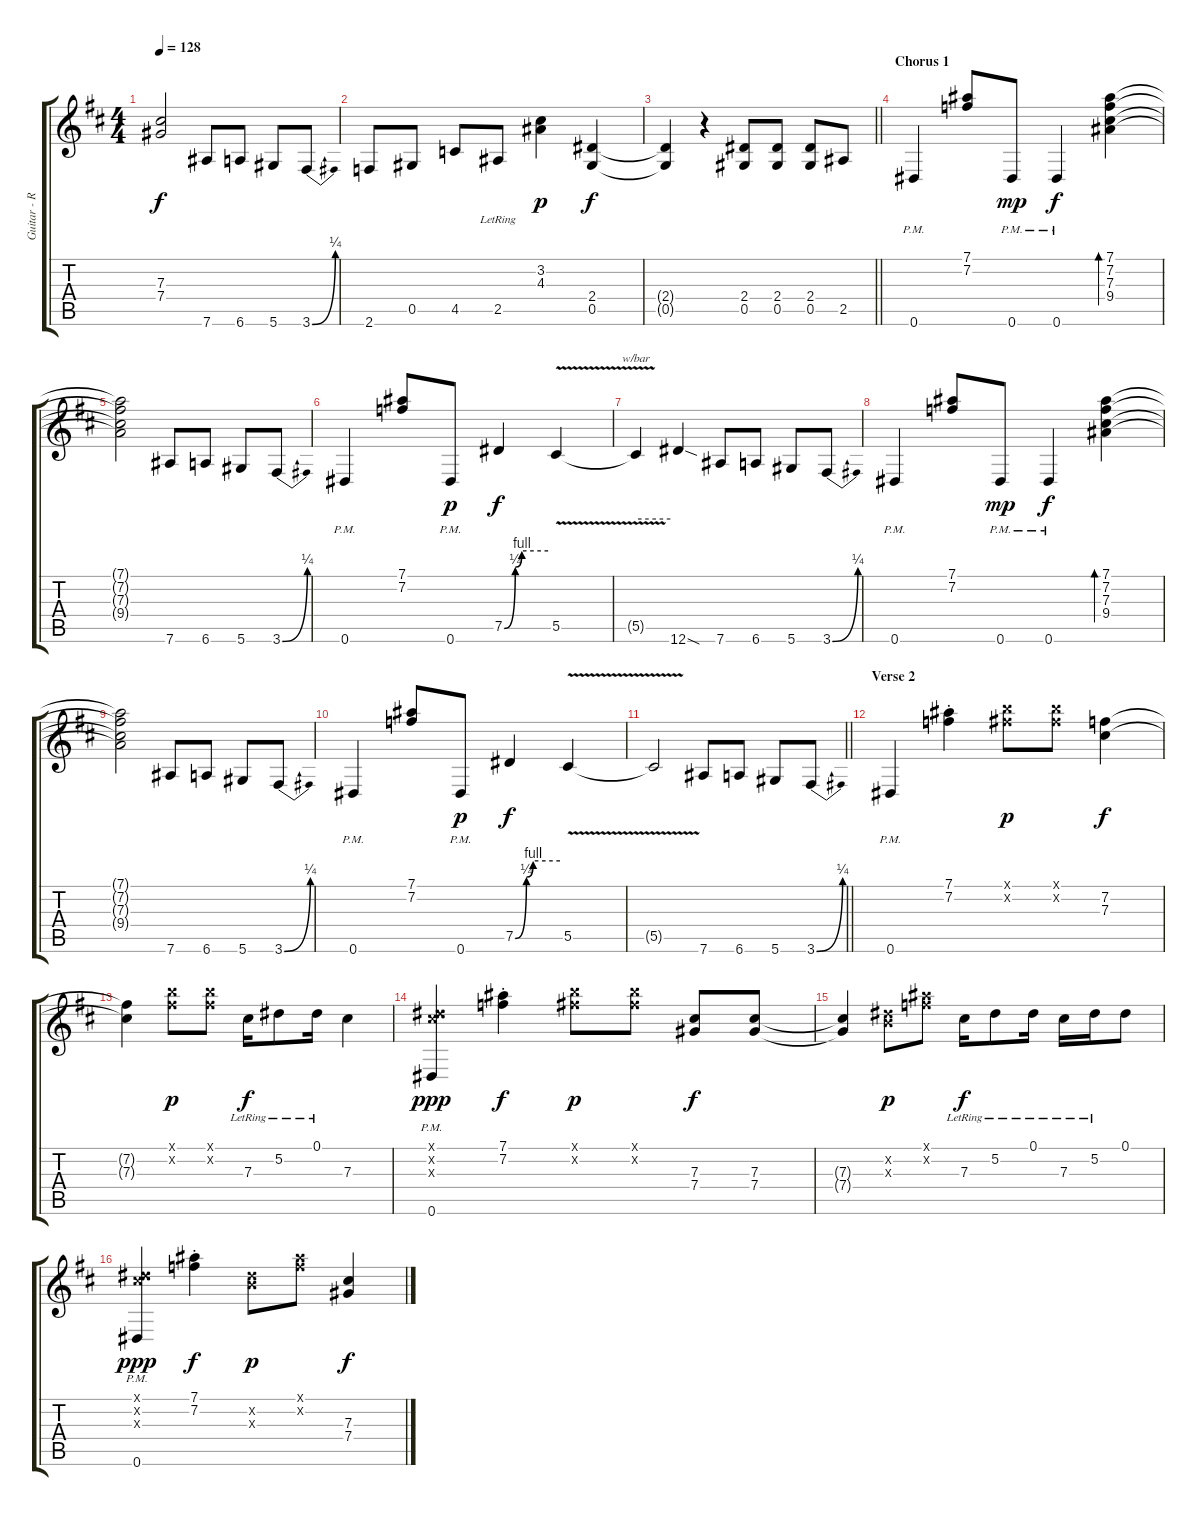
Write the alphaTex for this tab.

\track ("Guitar - Rhythm" "Guitar - R") {instrument distortionguitar}
\staff {score tabs}
\tuning (Eb4 Bb3 Gb3 Db3 Ab2 Eb2) {hide}
\ts (4 4)
\tempo 128
\clef g2
\ks bminor
(7.3{t} 7.4{t}).2{dy f} 7.6.8 6.6.8 5.6.8 3.6{be (bend 0 0 60 1)}.8 |
2.6.8 0.5.8 4.5.8 2.5{lr}.8 (3.2 4.3).4{dy p} (2.4 0.5).4{dy f} |
\barLineRight lightlight
(2.4{t} 0.5{t}).4 r.4 (2.4 0.5).8 (2.4 0.5).8 (2.4 0.5).8 2.5.8 |
\section ("" "Chorus 1")
0.6{pm}.4 (7.1 7.2).8 0.6{pm}.8{dy mp} 0.6{pm}.4{dy f} (7.1 7.2 7.3 9.4).4{bd 240} |
(7.1{t} 7.2{t} 7.3{t} 9.4{t}).2 7.6.8 6.6.8 5.6.8 3.6{be (bend 0 0 60 1)}.8 |
0.6{pm}.4 (7.1 7.2).8 0.6{pm}.8{dy p} 7.5{be (custom 0 0 15 1 24 4 60 4)}.4{dy f} 5.5{v}.4 |
5.5{t}.4{tbe (hold default 0 0 60 0)} 12.6{sod}.4 7.6.8 6.6.8 5.6.8 3.6{be (bend 0 0 60 1)}.8 |
0.6{pm}.4 (7.1 7.2).8 0.6{pm}.8{dy mp} 0.6{pm}.4{dy f} (7.1 7.2 7.3 9.4).4{bd 240} |
(7.1{t} 7.2{t} 7.3{t} 9.4{t}).2 7.6.8 6.6.8 5.6.8 3.6{be (bend 0 0 60 1)}.8 |
0.6{pm}.4 (7.1 7.2).8 0.6{pm}.8{dy p} 7.5{be (custom 0 0 15 1 24 4 60 4)}.4{dy f} 5.5{v}.4 |
\barLineRight lightlight
5.5{t}.2 7.6.8 6.6.8 5.6.8 3.6{be (bend 0 0 60 1)}.8 |
\section ("" "Verse 2")
0.6{pm}.4 (7.1{st} 7.2{st}).4 (8.1{x} 8.2{x}).8{dy p} (8.1{x} 8.2{x}).8 (7.2 7.3).4{dy f} |
(7.2{t} 7.3{t}).4 (8.1{x} 8.2{x}).8{dy p} (8.1{x} 8.2{x}).8 7.3{lr}.16{dy f} 5.2{lr}.8 0.1{lr}.16 7.3.4 |
(0.1{x} 5.2{x} 7.3{x} 0.6{pm}).4{dy ppp} (7.1{st} 7.2{st}).4{dy f} (8.1{x} 8.2{x}).8{dy p} (8.1{x} 8.2{x}).8 (7.3 7.4).8{dy f} (7.3 7.4).8 |
(7.3{t} 7.4{t}).4 (5.2{x} 5.3{x}).8{dy p} (7.1{x} 7.2{x}).8 7.3{lr}.16{dy f} 5.2{lr}.8 0.1{lr}.16 7.3{lr}.16 5.2{lr}.16 0.1.8 |
(0.1{x} 5.2{x} 7.3{x} 0.6{pm}).4{dy ppp} (7.1{st} 7.2{st}).4{dy f} (5.2{x} 5.3{x}).8{dy p} (7.1{x} 7.2{x}).8 (7.3 7.4).4{dy f}
